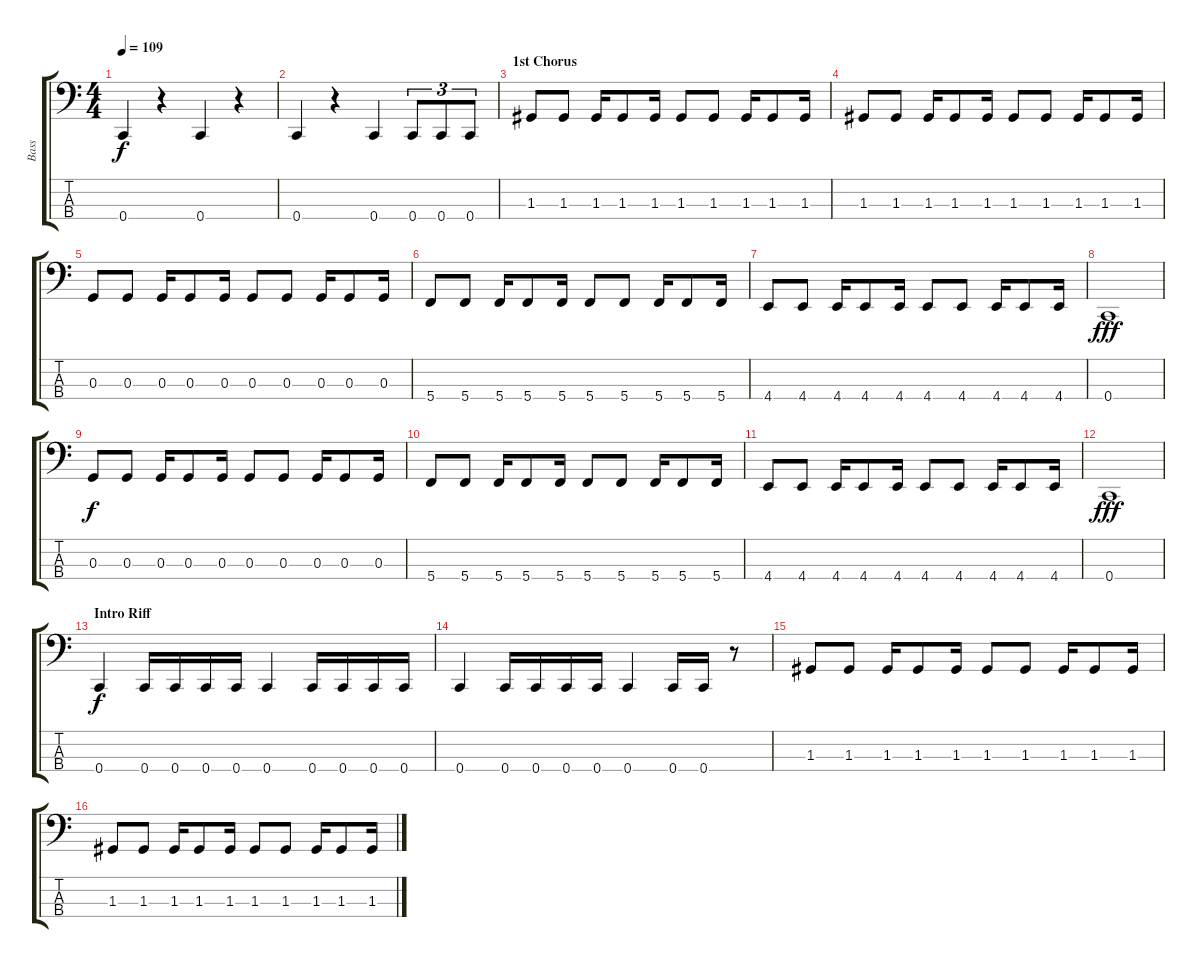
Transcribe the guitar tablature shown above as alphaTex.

\track ("Bass" "Bass") {instrument electricbasspick}
\staff {score tabs}
\tuning (F2 C2 G1 C1) {hide}
\ts (4 4)
\tempo 109
\clef f4
\ks c
0.4.4{dy f} r.4 0.4.4 r.4 |
0.4.4 r.4 0.4.4 0.4.8{tu (3 2)} 0.4.8{tu (3 2)} 0.4.8{tu (3 2)} |
\section ("" "1st Chorus")
1.3.8 1.3.8 1.3.16 1.3.8 1.3.16 1.3.8 1.3.8 1.3.16 1.3.8 1.3.16 |
1.3.8 1.3.8 1.3.16 1.3.8 1.3.16 1.3.8 1.3.8 1.3.16 1.3.8 1.3.16 |
0.3.8 0.3.8 0.3.16 0.3.8 0.3.16 0.3.8 0.3.8 0.3.16 0.3.8 0.3.16 |
5.4.8 5.4.8 5.4.16 5.4.8 5.4.16 5.4.8 5.4.8 5.4.16 5.4.8 5.4.16 |
4.4.8 4.4.8 4.4.16 4.4.8 4.4.16 4.4.8 4.4.8 4.4.16 4.4.8 4.4.16 |
0.4.1{dy fff} |
0.3.8{dy f} 0.3.8 0.3.16 0.3.8 0.3.16 0.3.8 0.3.8 0.3.16 0.3.8 0.3.16 |
5.4.8 5.4.8 5.4.16 5.4.8 5.4.16 5.4.8 5.4.8 5.4.16 5.4.8 5.4.16 |
4.4.8 4.4.8 4.4.16 4.4.8 4.4.16 4.4.8 4.4.8 4.4.16 4.4.8 4.4.16 |
0.4.1{dy fff} |
\section ("" "Intro Riff")
0.4.4{dy f} 0.4.16 0.4.16 0.4.16 0.4.16 0.4.4 0.4.16 0.4.16 0.4.16 0.4.16 |
0.4.4 0.4.16 0.4.16 0.4.16 0.4.16 0.4.4 0.4.16 0.4.16 r.8 |
1.3.8 1.3.8 1.3.16 1.3.8 1.3.16 1.3.8 1.3.8 1.3.16 1.3.8 1.3.16 |
1.3.8 1.3.8 1.3.16 1.3.8 1.3.16 1.3.8 1.3.8 1.3.16 1.3.8 1.3.16
